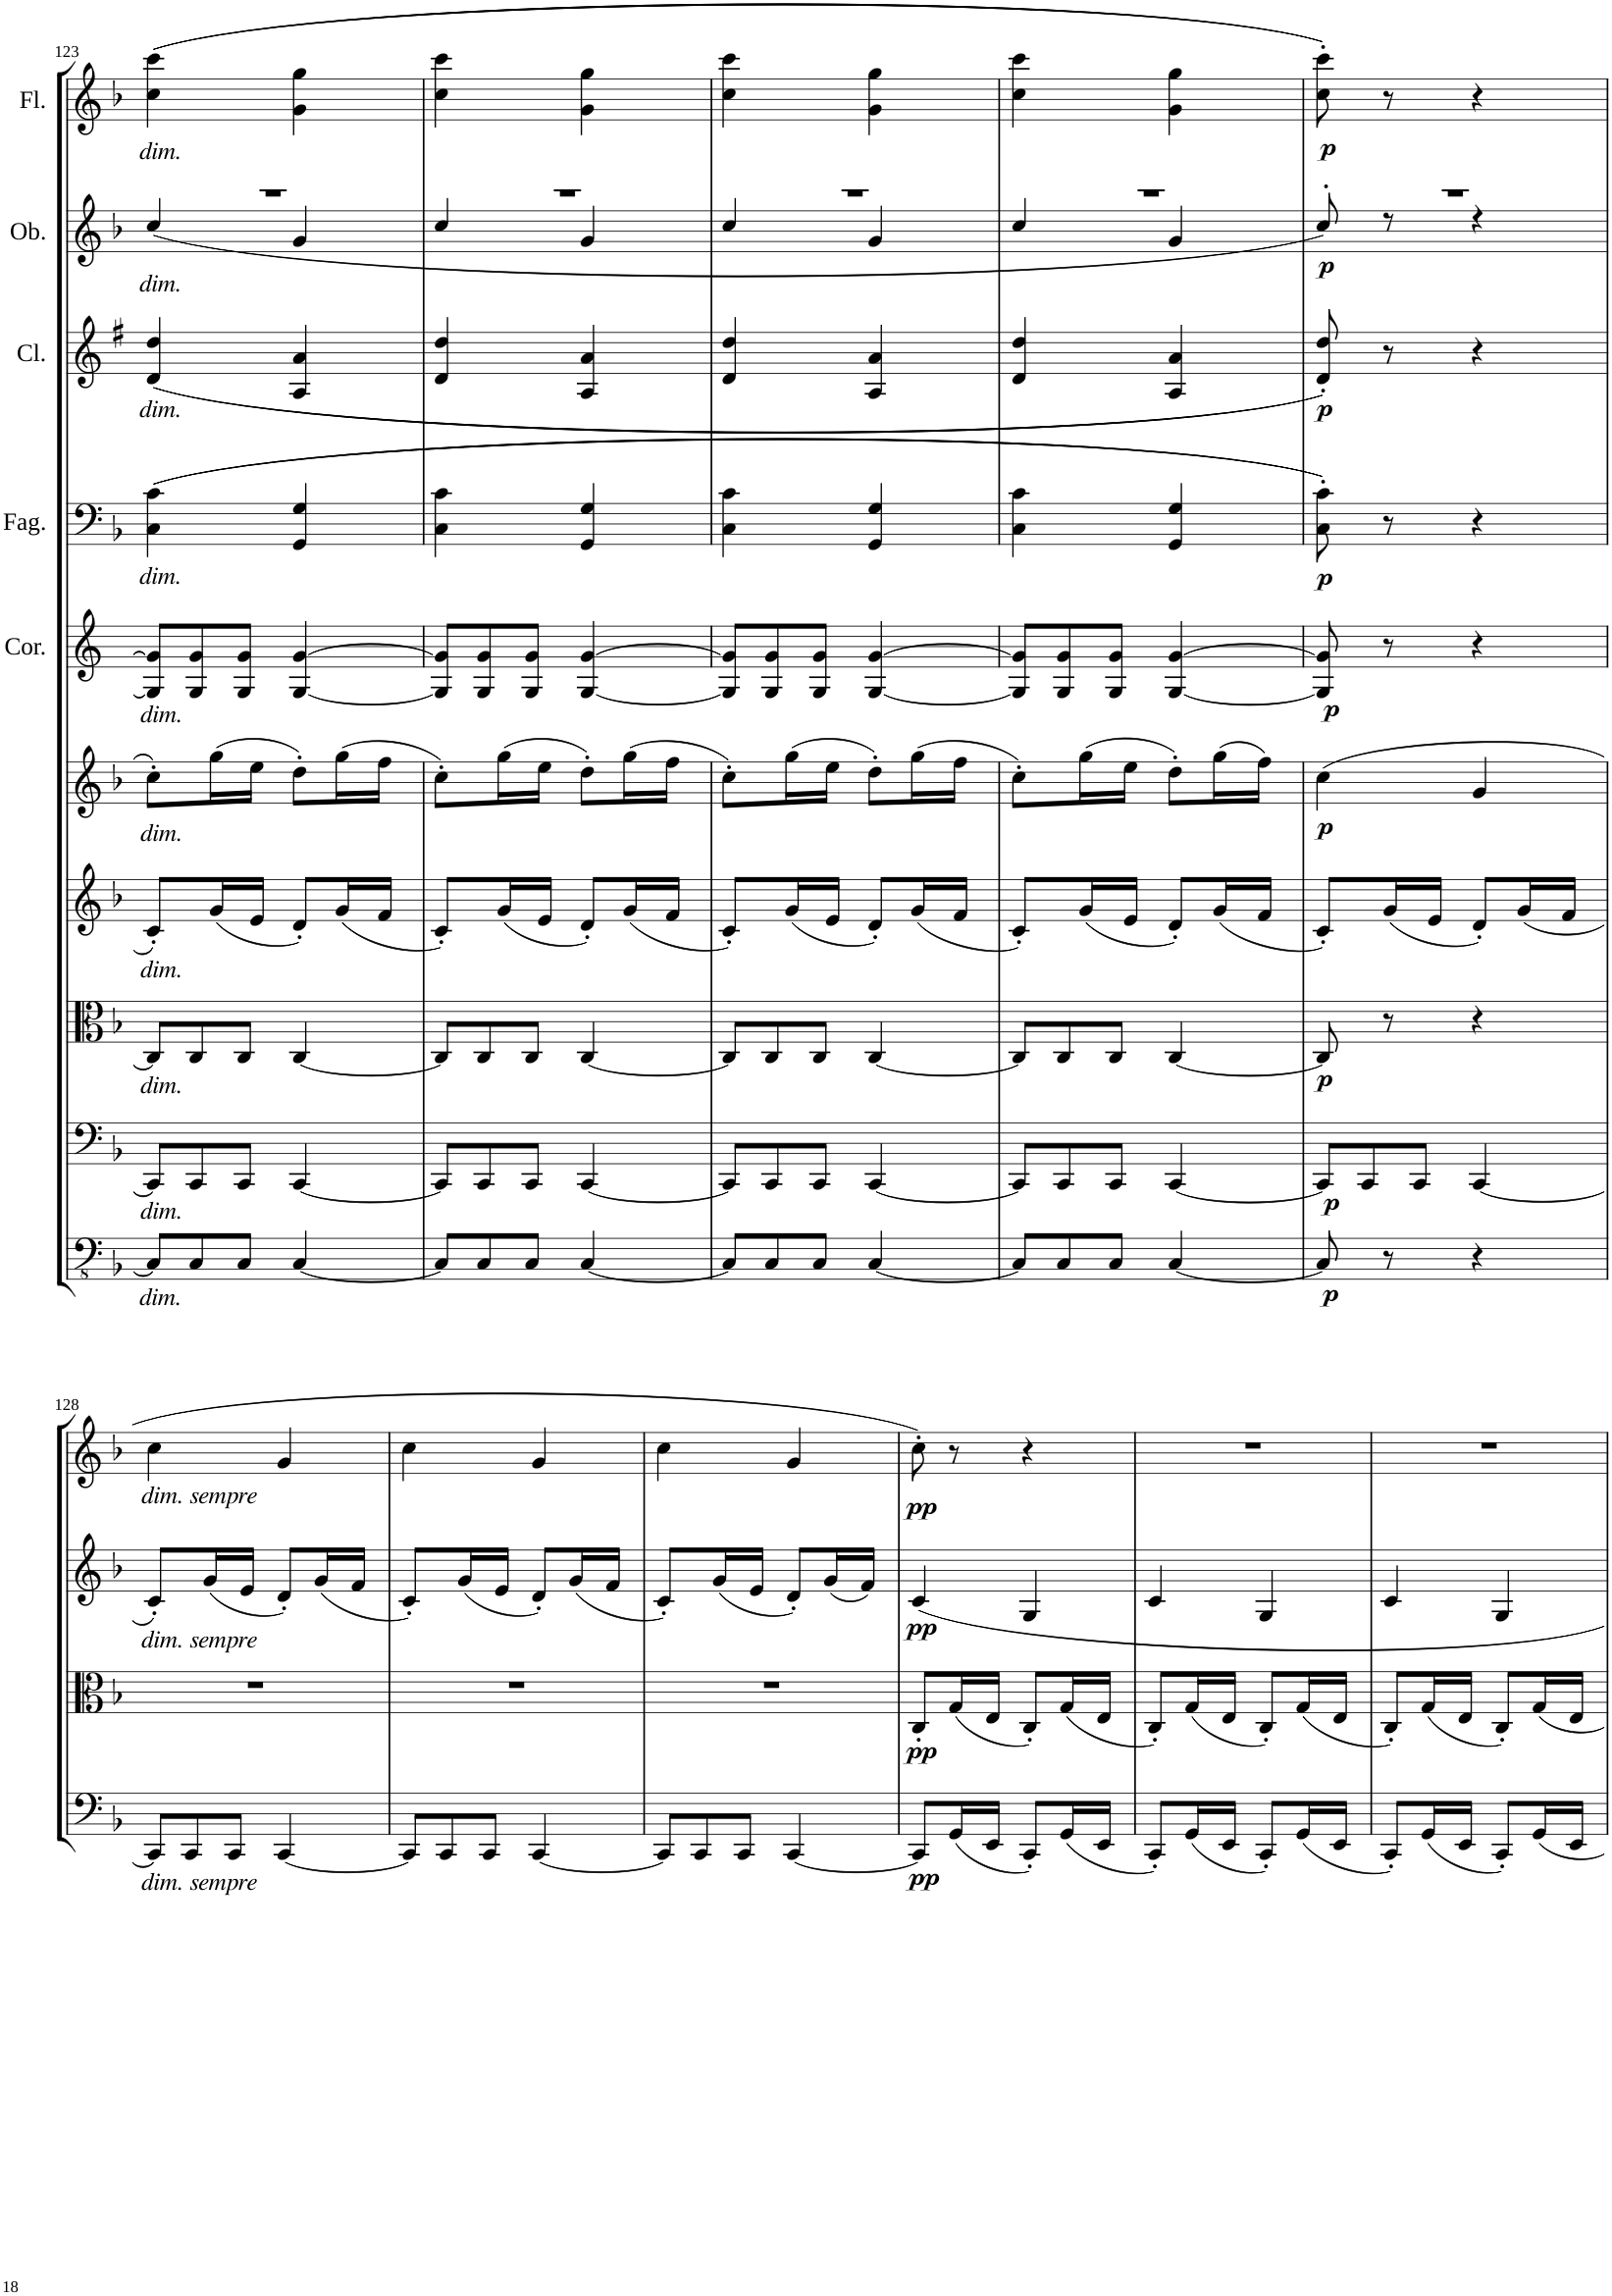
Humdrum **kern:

**kern	**dynam	**kern	**dynam	**kern	**dynam	**kern	**dynam	**kern	**dynam	**kern	**dynam	**kern	**dynam	**kern	**dynam	**kern	**dynam	**kern	**dynam
*part10	*part10	*part9	*part9	*part8	*part8	*part7	*part7	*part6	*part6	*part5	*part5	*part4	*part4	*part3	*part3	*part2	*part2	*part1	*part1
*staff10	*staff10	*staff9	*staff9	*staff8	*staff8	*staff7	*staff7	*staff6	*staff6	*staff5	*staff5	*staff4	*staff4	*staff3	*staff3	*staff2	*staff2	*staff1	*staff1
*I"Basso	*	*I"Violoncello	*	*I"Viola	*	*I"Violino II	*	*I"Violino I	*	*I"Corni in F	*	*I"Fagotti	*	*I"Clarinetti in B	*	*I"Oboi	*	*I"Flauti	*
*	*	*	*	*	*	*	*	*	*	*I'Cor.	*	*I'Fag.	*	*I'Cl.	*	*I'Ob.	*	*I'Fl.	*
!!LO:PB:g=z
*clefFv4	*	*clefF4	*	*clefC3	*	*clefG2	*	*clefG2	*	*clefG2	*	*clefF4	*	*clefG2	*	*clefG2	*	*clefG2	*
*	*	*	*	*	*	*	*	*	*	*Trd4c7	*	*	*	*Trd1c2	*	*	*	*	*
*k[b-]	*	*k[b-]	*	*k[b-]	*	*k[b-]	*	*k[b-]	*	*k[]	*	*k[b-]	*	*k[f#]	*	*k[b-]	*	*k[b-]	*
*M2/4	*	*M2/4	*	*M2/4	*	*M2/4	*	*M2/4	*	*M2/4	*	*M2/4	*	*M2/4	*	*M2/4	*	*M2/4	*
*Xtuplet	*	*Xtuplet	*	*Xtuplet	*	*	*	*	*	*Xtuplet	*	*	*	*	*	*	*	*	*
=123	=123	=123	=123	=123	=123	=123	=123	=123	=123	=123	=123	=123	=123	=123	=123	=123	=123	=123	=123
*	*	*	*	*	*	*	*	*	*	*	*	*	*	*	*	*^	*	*	*
!	!	!	!	!	!	!	!	!	!	!	!	!	!	!	!	!	!	!	!LO:TX:b:i:t=dim.	!
!	!	!	!	!	!	!	!	!	!	!	!	!	!	!	!	!LO:TX:b:i:t=dim.	!	!	!	!
!	!	!	!	!	!	!	!	!	!	!	!	!	!	!LO:TX:b:i:t=dim.	!	!	!	!	!	!
!	!	!	!	!	!	!	!	!	!	!	!	!LO:TX:b:i:t=dim.	!	!	!	!	!	!	!	!
!	!	!	!	!	!	!	!	!	!	!LO:TX:b:i:t=dim.	!	!	!	!	!	!	!	!	!	!
!	!	!	!	!	!	!	!	!LO:TX:b:i:t=dim.	!	!	!	!	!	!	!	!	!	!	!	!
!	!	!	!	!	!	!LO:TX:b:i:t=dim.	!	!	!	!	!	!	!	!	!	!	!	!	!	!
!	!	!	!	!LO:TX:b:i:t=dim.	!	!	!	!	!	!	!	!	!	!	!	!	!	!	!	!
!	!	!LO:TX:b:i:t=dim.	!	!	!	!	!	!	!	!	!	!	!	!	!	!	!	!	!	!
!LO:TX:b:i:t=dim.	!	!	!	!	!	!	!	!	!	!	!	!	!	!	!	!	!	!	!	!
12CC/L]	.	12CC/L]	.	12C/L]	.	8c'/L	.	8cc'\L	.	12G/] 12g/]L	.	((4C\ 4c\	.	((4d/ 4dd/	.	2r	(4cc/	.	((4cc\ 4ccc\	.
12CC/	.	12CC/	.	12C/	.	.	.	.	.	12G/ 12g/	.	.	.	.	.	.	.	.	.	.
.	.	.	.	.	.	(16g/L	.	(16gg\L	.	.	.	.	.	.	.	.	.	.	.	.
12CC/J	.	12CC/J	.	12C/J	.	.	.	.	.	12G/ 12g/J	.	.	.	.	.	.	.	.	.	.
.	.	.	.	.	.	16e/JJ	.	16ee\JJ	.	.	.	.	.	.	.	.	.	.	.	.
[4CC/	.	[4CC/	.	[4C/	.	8d'/L)	.	8dd'\L)	.	[4G/ [4g/	.	4GG/ 4G/	.	4A/ 4a/	.	.	4g/	.	4g\ 4gg\	.
.	.	.	.	.	.	(16g/L	.	(16gg\L	.	.	.	.	.	.	.	.	.	.	.	.
.	.	.	.	.	.	16f/JJ	.	16ff\JJ	.	.	.	.	.	.	.	.	.	.	.	.
=124	=124	=124	=124	=124	=124	=124	=124	=124	=124	=124	=124	=124	=124	=124	=124	=124	=124	=124	=124	=124
12CC/L]	.	12CC/L]	.	12C/L]	.	8c'/L)	.	8cc'\L)	.	12G/] 12g/]L	.	4C\ 4c\	.	4d/ 4dd/	.	2r	4cc/	.	4cc\ 4ccc\	.
12CC/	.	12CC/	.	12C/	.	.	.	.	.	12G/ 12g/	.	.	.	.	.	.	.	.	.	.
.	.	.	.	.	.	(16g/L	.	(16gg\L	.	.	.	.	.	.	.	.	.	.	.	.
12CC/J	.	12CC/J	.	12C/J	.	.	.	.	.	12G/ 12g/J	.	.	.	.	.	.	.	.	.	.
.	.	.	.	.	.	16e/JJ	.	16ee\JJ	.	.	.	.	.	.	.	.	.	.	.	.
[4CC/	.	[4CC/	.	[4C/	.	8d'/L)	.	8dd'\L)	.	[4G/ [4g/	.	4GG/ 4G/	.	4A/ 4a/	.	.	4g/	.	4g\ 4gg\	.
.	.	.	.	.	.	(16g/L	.	(16gg\L	.	.	.	.	.	.	.	.	.	.	.	.
.	.	.	.	.	.	16f/JJ	.	16ff\JJ	.	.	.	.	.	.	.	.	.	.	.	.
=125	=125	=125	=125	=125	=125	=125	=125	=125	=125	=125	=125	=125	=125	=125	=125	=125	=125	=125	=125	=125
12CC/L]	.	12CC/L]	.	12C/L]	.	8c'/L)	.	8cc'\L)	.	12G/] 12g/]L	.	4C\ 4c\	.	4d/ 4dd/	.	2r	4cc/	.	4cc\ 4ccc\	.
12CC/	.	12CC/	.	12C/	.	.	.	.	.	12G/ 12g/	.	.	.	.	.	.	.	.	.	.
.	.	.	.	.	.	(16g/L	.	(16gg\L	.	.	.	.	.	.	.	.	.	.	.	.
12CC/J	.	12CC/J	.	12C/J	.	.	.	.	.	12G/ 12g/J	.	.	.	.	.	.	.	.	.	.
.	.	.	.	.	.	16e/JJ	.	16ee\JJ	.	.	.	.	.	.	.	.	.	.	.	.
[4CC/	.	[4CC/	.	[4C/	.	8d'/L)	.	8dd'\L)	.	[4G/ [4g/	.	4GG/ 4G/	.	4A/ 4a/	.	.	4g/	.	4g\ 4gg\	.
.	.	.	.	.	.	(16g/L	.	(16gg\L	.	.	.	.	.	.	.	.	.	.	.	.
.	.	.	.	.	.	16f/JJ	.	16ff\JJ	.	.	.	.	.	.	.	.	.	.	.	.
=126	=126	=126	=126	=126	=126	=126	=126	=126	=126	=126	=126	=126	=126	=126	=126	=126	=126	=126	=126	=126
12CC/L]	.	12CC/L]	.	12C/L]	.	8c'/L)	.	8cc'\L)	.	12G/] 12g/]L	.	4C\ 4c\	.	4d/ 4dd/	.	2r	4cc/	.	4cc\ 4ccc\	.
12CC/	.	12CC/	.	12C/	.	.	.	.	.	12G/ 12g/	.	.	.	.	.	.	.	.	.	.
.	.	.	.	.	.	(16g/L	.	(16gg\L	.	.	.	.	.	.	.	.	.	.	.	.
12CC/J	.	12CC/J	.	12C/J	.	.	.	.	.	12G/ 12g/J	.	.	.	.	.	.	.	.	.	.
.	.	.	.	.	.	16e/JJ	.	16ee\JJ	.	.	.	.	.	.	.	.	.	.	.	.
[4CC/	.	[4CC/	.	[4C/	.	8d'/L)	.	8dd'\L)	.	[4G/ [4g/	.	4GG/ 4G/	.	4A/ 4a/	.	.	4g/	.	4g\ 4gg\	.
.	.	.	.	.	.	(16g/L	.	(16gg\L	.	.	.	.	.	.	.	.	.	.	.	.
.	.	.	.	.	.	16f/JJ	.	16ff\JJ)	.	.	.	.	.	.	.	.	.	.	.	.
=127	=127	=127	=127	=127	=127	=127	=127	=127	=127	=127	=127	=127	=127	=127	=127	=127	=127	=127	=127	=127
!	!LO:DY:b	!	!LO:DY:b	!	!LO:DY:b	!	!	!	!LO:DY:b	!	!LO:DY:b	!	!LO:DY:b	!	!LO:DY:b	!	!	!LO:DY:b	!	!LO:DY:b
8CC/]	p	12CC/L]	p	8C/]	p	8c'/L)	.	(4cc\	p	8G/] 8g/]	p	8C\' 8c\'))	p	8d/' 8dd/'))	p	2r	8cc'/)	p	8cc\' 8ccc\'))	p
.	.	12CC/	.	.	.	.	.	.	.	.	.	.	.	.	.	.	.	.	.	.
8r	.	.	.	8r	.	(16g/L	.	.	.	8r	.	8r	.	8r	.	.	8r	.	8r	.
.	.	12CC/J	.	.	.	.	.	.	.	.	.	.	.	.	.	.	.	.	.	.
.	.	.	.	.	.	16e/JJ	.	.	.	.	.	.	.	.	.	.	.	.	.	.
4r	.	[4CC/	.	4r	.	8d'/L)	.	4g/	.	4r	.	4r	.	4r	.	.	4r	.	4r	.
.	.	.	.	.	.	(16g/L	.	.	.	.	.	.	.	.	.	.	.	.	.	.
.	.	.	.	.	.	16f/JJ	.	.	.	.	.	.	.	.	.	.	.	.	.	.
*	*	*	*	*	*	*	*	*	*	*	*	*	*	*	*	*v	*v	*	*	*
!!LO:LB:g=z
=128	=128	=128	=128	=128	=128	=128	=128	=128	=128	=128	=128	=128	=128	=128	=128	=128	=128	=128	=128
!	!	!	!	!	!	!	!	!LO:TX:b:i:t=dim. sempre	!	!	!	!	!	!	!	!	!	!	!
!	!	!	!	!	!	!LO:TX:b:i:t=dim. sempre	!	!	!	!	!	!	!	!	!	!	!	!	!
!	!	!LO:TX:b:i:t=dim. sempre	!	!	!	!	!	!	!	!	!	!	!	!	!	!	!	!	!
2r	.	12CC/L]	.	2r	.	8c'/L)	.	4cc\	.	2r	.	2r	.	2r	.	2r	.	2r	.
.	.	12CC/	.	.	.	.	.	.	.	.	.	.	.	.	.	.	.	.	.
.	.	.	.	.	.	(16g/L	.	.	.	.	.	.	.	.	.	.	.	.	.
.	.	12CC/J	.	.	.	.	.	.	.	.	.	.	.	.	.	.	.	.	.
.	.	.	.	.	.	16e/JJ	.	.	.	.	.	.	.	.	.	.	.	.	.
.	.	[4CC/	.	.	.	8d'/L)	.	4g/	.	.	.	.	.	.	.	.	.	.	.
.	.	.	.	.	.	(16g/L	.	.	.	.	.	.	.	.	.	.	.	.	.
.	.	.	.	.	.	16f/JJ	.	.	.	.	.	.	.	.	.	.	.	.	.
=129	=129	=129	=129	=129	=129	=129	=129	=129	=129	=129	=129	=129	=129	=129	=129	=129	=129	=129	=129
2r	.	12CC/L]	.	2r	.	8c'/L)	.	4cc\	.	2r	.	2r	.	2r	.	2r	.	2r	.
.	.	12CC/	.	.	.	.	.	.	.	.	.	.	.	.	.	.	.	.	.
.	.	.	.	.	.	(16g/L	.	.	.	.	.	.	.	.	.	.	.	.	.
.	.	12CC/J	.	.	.	.	.	.	.	.	.	.	.	.	.	.	.	.	.
.	.	.	.	.	.	16e/JJ	.	.	.	.	.	.	.	.	.	.	.	.	.
.	.	[4CC/	.	.	.	8d'/L)	.	4g/	.	.	.	.	.	.	.	.	.	.	.
.	.	.	.	.	.	(16g/L	.	.	.	.	.	.	.	.	.	.	.	.	.
.	.	.	.	.	.	16f/JJ	.	.	.	.	.	.	.	.	.	.	.	.	.
=130	=130	=130	=130	=130	=130	=130	=130	=130	=130	=130	=130	=130	=130	=130	=130	=130	=130	=130	=130
2r	.	12CC/L]	.	2r	.	8c'/L)	.	4cc\	.	2r	.	2r	.	2r	.	2r	.	2r	.
.	.	12CC/	.	.	.	.	.	.	.	.	.	.	.	.	.	.	.	.	.
.	.	.	.	.	.	(16g/L	.	.	.	.	.	.	.	.	.	.	.	.	.
.	.	12CC/J	.	.	.	.	.	.	.	.	.	.	.	.	.	.	.	.	.
.	.	.	.	.	.	16e/JJ	.	.	.	.	.	.	.	.	.	.	.	.	.
.	.	[4CC/	.	.	.	8d'/L)	.	4g/	.	.	.	.	.	.	.	.	.	.	.
.	.	.	.	.	.	(16g/L	.	.	.	.	.	.	.	.	.	.	.	.	.
.	.	.	.	.	.	16f/JJ)	.	.	.	.	.	.	.	.	.	.	.	.	.
=131	=131	=131	=131	=131	=131	=131	=131	=131	=131	=131	=131	=131	=131	=131	=131	=131	=131	=131	=131
!	!	!	!LO:DY:b	!	!LO:DY:b	!	!LO:DY:b	!	!LO:DY:b	!	!	!	!	!	!	!	!	!	!
2r	.	8CC/L]	pp	8C'/L	pp	4c/	pp	8cc'\)	pp	2r	.	2r	.	2r	.	2r	.	2r	.
.	.	(16GG/L	.	(16G/L	.	.	.	8r	.	.	.	.	.	.	.	.	.	.	.
.	.	16EE/JJ	.	16E/JJ	.	.	.	.	.	.	.	.	.	.	.	.	.	.	.
.	.	8CC'/L)	.	8C'/L)	.	4G/	.	4r	.	.	.	.	.	.	.	.	.	.	.
.	.	(16GG/L	.	(16G/L	.	.	.	.	.	.	.	.	.	.	.	.	.	.	.
.	.	16EE/JJ	.	16E/JJ	.	.	.	.	.	.	.	.	.	.	.	.	.	.	.
=132	=132	=132	=132	=132	=132	=132	=132	=132	=132	=132	=132	=132	=132	=132	=132	=132	=132	=132	=132
2r	.	8CC'/L)	.	8C'/L)	.	4c/	.	2r	.	2r	.	2r	.	2r	.	2r	.	2r	.
.	.	(16GG/L	.	(16G/L	.	.	.	.	.	.	.	.	.	.	.	.	.	.	.
.	.	16EE/JJ	.	16E/JJ	.	.	.	.	.	.	.	.	.	.	.	.	.	.	.
.	.	8CC'/L)	.	8C'/L)	.	4G/	.	.	.	.	.	.	.	.	.	.	.	.	.
.	.	(16GG/L	.	(16G/L	.	.	.	.	.	.	.	.	.	.	.	.	.	.	.
.	.	16EE/JJ	.	16E/JJ	.	.	.	.	.	.	.	.	.	.	.	.	.	.	.
=133	=133	=133	=133	=133	=133	=133	=133	=133	=133	=133	=133	=133	=133	=133	=133	=133	=133	=133	=133
2r	.	8CC'/L)	.	8C'/L)	.	4c/	.	2r	.	2r	.	2r	.	2r	.	2r	.	2r	.
.	.	(16GG/L	.	(16G/L	.	.	.	.	.	.	.	.	.	.	.	.	.	.	.
.	.	16EE/JJ	.	16E/JJ	.	.	.	.	.	.	.	.	.	.	.	.	.	.	.
.	.	8CC'/L)	.	8C'/L)	.	4G/	.	.	.	.	.	.	.	.	.	.	.	.	.
.	.	16GG/L	.	16G/L	.	.	.	.	.	.	.	.	.	.	.	.	.	.	.
.	.	16EE/JJ	.	16E/JJ	.	.	.	.	.	.	.	.	.	.	.	.	.	.	.
=	=	=	=	=	=	=	=	=	=	=	=	=	=	=	=	=	=	=	=
*-	*-	*-	*-	*-	*-	*-	*-	*-	*-	*-	*-	*-	*-	*-	*-	*-	*-	*-	*-
